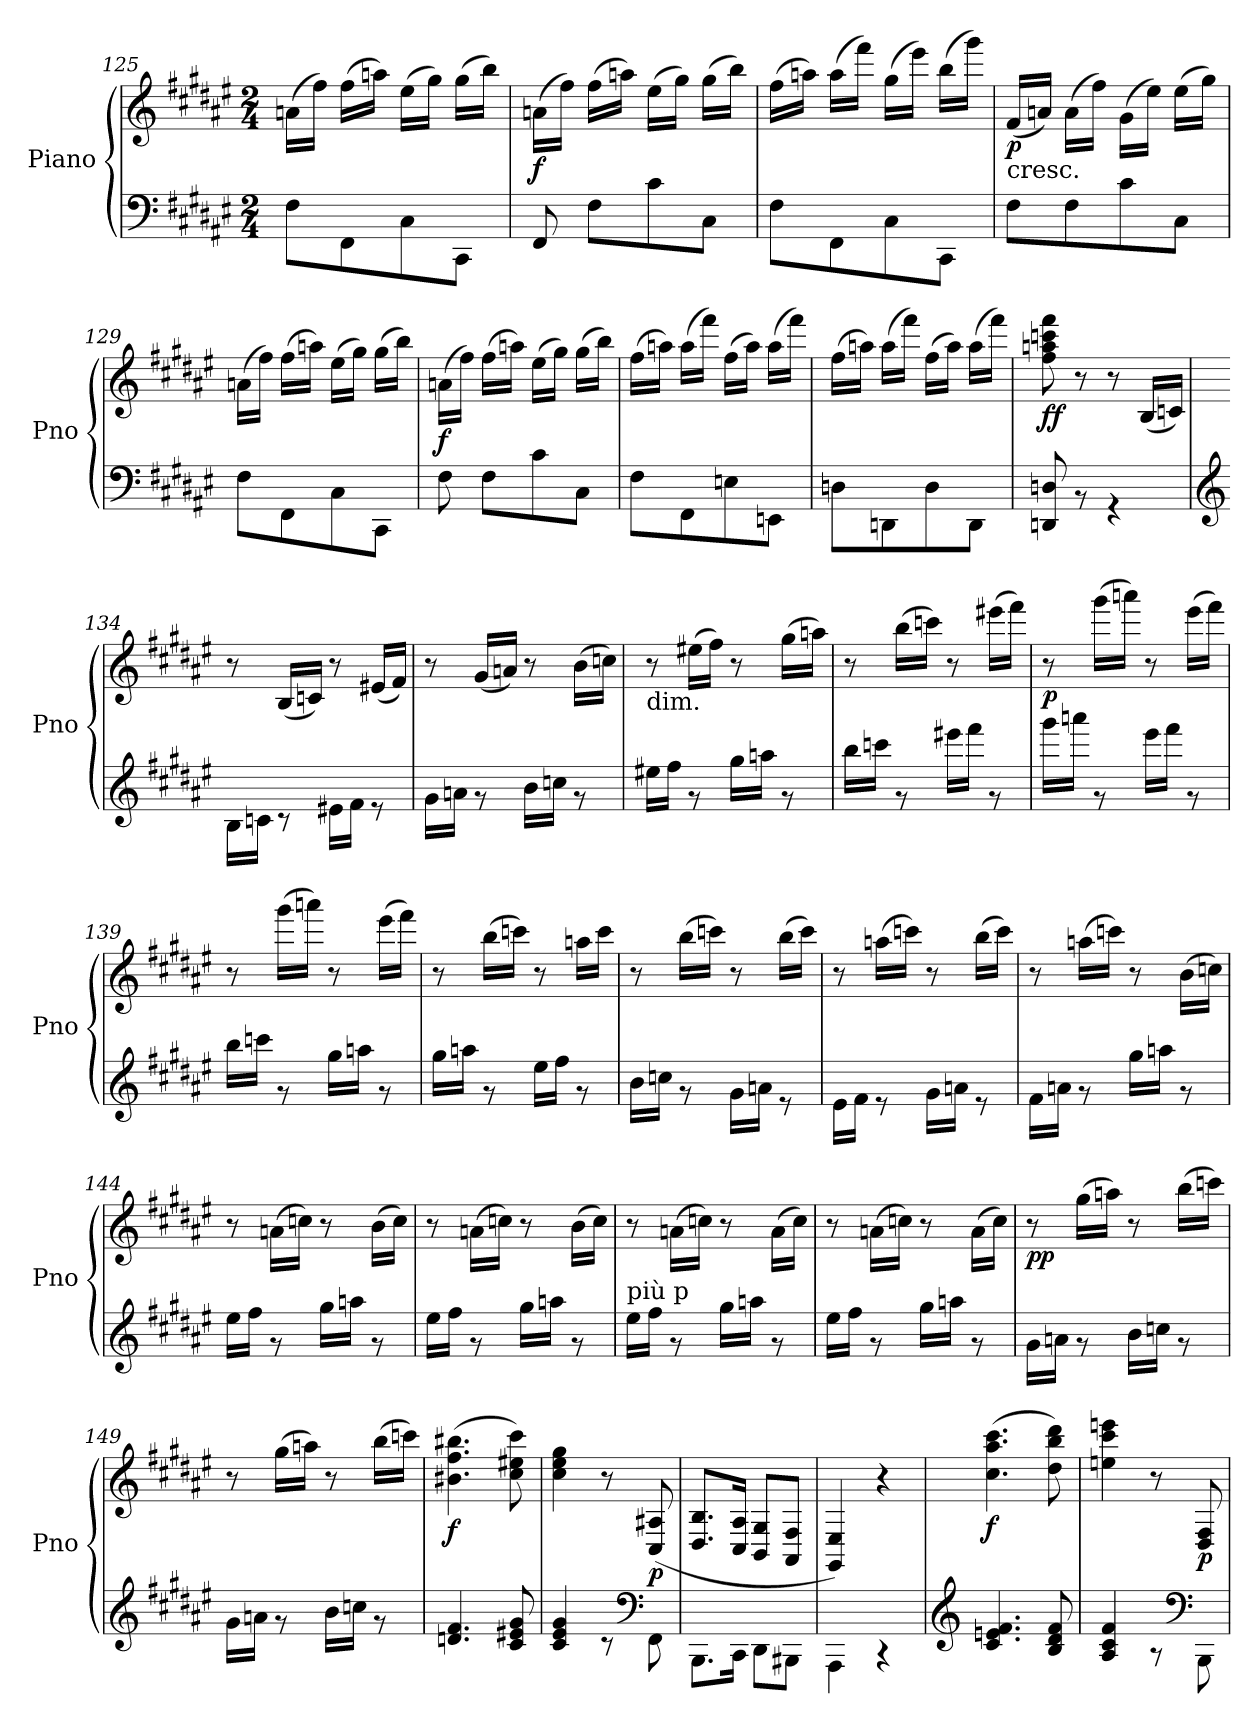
**kern	**kern	**dynam
*part1	*part1	*part1
*staff2	*staff1	*staff1/2
*I"Piano	*	*
*I'Pno	*	*
*clefF4	*clefG2	*
*k[f#c#g#d#a#e#]	*k[f#c#g#d#a#e#]	*
*F#:	*F#:	*
*M2/4	*M2/4	*
=125	=125	=125
*^	*	*
2ryy	8F#\L	(>16an\LL	.
.	.	16ff#\JJ)	.
.	8FF#\	(>16ff#\LL	.
.	.	16aan\JJ)	.
.	8C#\	(>16ee#\LL	.
.	.	16gg#\JJ)	.
.	8CC#\J	(>16gg#\LL	.
.	.	16bb\JJ)	.
=126	=126	=126	=126
!	!	!	!LO:DY:b
2ryy	8FF#/	(>16an\LL	f
.	.	16ff#\JJ)	.
.	8F#\L	(>16ff#\LL	.
.	.	16aan\JJ)	.
.	8c#\	(>16ee#\LL	.
.	.	16gg#\JJ)	.
.	8C#\J	(>16gg#\LL	.
.	.	16bb\JJ)	.
=127	=127	=127	=127
2ryy	8F#\L	(>16ff#\LL	.
.	.	16aan\JJ)	.
.	8FF#\	(>16aa\LL	.
.	.	16fff#\JJ)	.
.	8C#\	(>16gg#\LL	.
.	.	16eee#\JJ)	.
.	8CC#\J	(>16bb\LL	.
.	.	16ggg#\JJ)	.
!!LO:LB:g=z
=128	=128	=128	=128
!	!	!LO:TX:b:t=cresc.	!
!	!	!	!LO:DY:b
2ryy	8F#\L	(<16f#/LL	p
.	.	16an/JJ)	.
.	8F#\	(>16a\LL	.
.	.	16ff#\JJ)	.
.	8c#\	(>16g#\LL	.
.	.	16ee#\JJ)	.
.	8C#\J	(>16ee#\LL	.
.	.	16gg#\JJ)	.
=129	=129	=129	=129
2ryy	8F#\L	(>16an\LL	.
.	.	16ff#\JJ)	.
.	8FF#\	(>16ff#\LL	.
.	.	16aan\JJ)	.
.	8C#\	(>16ee#\LL	.
.	.	16gg#\JJ)	.
.	8CC#\J	(>16gg#\LL	.
.	.	16bb\JJ)	.
=130	=130	=130	=130
!	!	!	!LO:DY:b
2ryy	8F#\	(>16an\LL	f
.	.	16ff#\JJ)	.
.	8F#\L	(>16ff#\LL	.
.	.	16aan\JJ)	.
.	8c#\	(>16ee#\LL	.
.	.	16gg#\JJ)	.
.	8C#\J	(>16gg#\LL	.
.	.	16bb\JJ)	.
=131	=131	=131	=131
2ryy	8F#\L	(>16ff#\LL	.
.	.	16aan\JJ)	.
.	8FF#\	(>16aa\LL	.
.	.	16fff#\JJ)	.
.	8En\	(>16ff#\LL	.
.	.	16aa\JJ)	.
.	8EEn\J	(>16aa\LL	.
.	.	16fff#\JJ)	.
!!LO:LB:g=z
=132	=132	=132	=132
2ryy	8Dn\L	(>16ff#\LL	.
.	.	16aan\JJ)	.
.	8DDn\	(>16aa\LL	.
.	.	16fff#\JJ)	.
.	8D\	(>16ff#\LL	.
.	.	16aa\JJ)	.
.	8DD\J	(>16aa\LL	.
.	.	16fff#\JJ)	.
=133	=133	=133	=133
!	!	!	!LO:DY:b
2ryy	8DDn/ 8Dn/	8ff#\ 8aan\ 8cccn\ 8fff#\	ff
.	8r	8r	.
.	4r	8r	.
.	.	(<16B/LL	.
.	.	16cn/JJ)	.
=134	=134	=134	=134
*clefG2	*	*	*
2ryy	16B\LL	8r	.
.	16cn\JJ	.	.
.	8r	(<16B/LL	.
.	.	16cn/JJ)	.
.	16e#X\LL	8r	.
.	16f#\JJ	.	.
.	8r	(<16e#X/LL	.
.	.	16f#/JJ)	.
=135	=135	=135	=135
2ryy	16g#\LL	8r	.
.	16an\JJ	.	.
.	8r	(<16g#/LL	.
.	.	16an/JJ)	.
.	16b\LL	8r	.
.	16ccn\JJ	.	.
.	8r	(>16b\LL	.
.	.	16ccn\JJ)	.
!!LO:LB:g=z
=136	=136	=136	=136
!	!	!LO:TX:b:t=dim.	!
2ryy	16ee#X\LL	8r	.
.	16ff#\JJ	.	.
.	8r	(>16ee#X\LL	.
.	.	16ff#\JJ)	.
.	16gg#\LL	8r	.
.	16aan\JJ	.	.
.	8r	(>16gg#\LL	.
.	.	16aan\JJ)	.
=137	=137	=137	=137
2ryy	16bb\LL	8r	.
.	16cccn\JJ	.	.
.	8r	(>16bb\LL	.
.	.	16cccn\JJ)	.
.	16eee#X\LL	8r	.
.	16fff#\JJ	.	.
.	8r	(>16eee#X\LL	.
.	.	16fff#\JJ)	.
=138	=138	=138	=138
!	!	!	!LO:DY:b
2ryy	16ggg#\LL	8r	p
.	16aaan\JJ	.	.
.	8r	(>16ggg#\LL	.
.	.	16aaan\JJ)	.
.	16eee#\LL	8r	.
.	16fff#\JJ	.	.
.	8r	(>16eee#\LL	.
.	.	16fff#\JJ)	.
=139	=139	=139	=139
2ryy	16bb\LL	8r	.
.	16cccn\JJ	.	.
.	8r	(>16ggg#\LL	.
.	.	16aaan\JJ)	.
.	16gg#\LL	8r	.
.	16aan\JJ	.	.
.	8r	(>16eee#\LL	.
.	.	16fff#\JJ)	.
!!LO:PB:g=z
=140	=140	=140	=140
2ryy	16gg#\LL	8r	.
.	16aan\JJ	.	.
.	8r	(>16bb\LL	.
.	.	16cccn\JJ)	.
.	16ee#\LL	8r	.
.	16ff#\JJ	.	.
.	8r	16aan\LL	.
.	.	16ccc\JJ	.
=141	=141	=141	=141
2ryy	16b\LL	8r	.
.	16ccn\JJ	.	.
.	8r	(>16bb\LL	.
.	.	16cccn\JJ)	.
.	16g#\LL	8r	.
.	16an\JJ	.	.
.	8r	(>16bb\LL	.
.	.	16ccc\JJ)	.
=142	=142	=142	=142
2ryy	16e#\LL	8r	.
.	16f#\JJ	.	.
.	8r	(>16aan\LL	.
.	.	16cccn\JJ)	.
.	16g#\LL	8r	.
.	16an\JJ	.	.
.	8r	(>16bb\LL	.
.	.	16ccc\JJ)	.
=143	=143	=143	=143
2ryy	16f#\LL	8r	.
.	16an\JJ	.	.
.	8r	(>16aan\LL	.
.	.	16cccn\JJ)	.
.	16gg#\LL	8r	.
.	16aan\JJ	.	.
.	8r	(>16b\LL	.
.	.	16ccn\JJ)	.
!!LO:LB:g=z
=144	=144	=144	=144
2ryy	16ee#\LL	8r	.
.	16ff#\JJ	.	.
.	8r	(>16an\LL	.
.	.	16ccn\JJ)	.
.	16gg#\LL	8r	.
.	16aan\JJ	.	.
.	8r	(>16b\LL	.
.	.	16cc\JJ)	.
=145	=145	=145	=145
2ryy	16ee#\LL	8r	.
.	16ff#\JJ	.	.
.	8r	(>16an\LL	.
.	.	16ccn\JJ)	.
.	16gg#\LL	8r	.
.	16aan\JJ	.	.
.	8r	(>16b\LL	.
.	.	16cc\JJ)	.
=146	=146	=146	=146
!LO:TX:a:t=più p	!	!	!
2ryy	16ee#\LL	8r	.
.	16ff#\JJ	.	.
.	8r	(>16an\LL	.
.	.	16ccn\JJ)	.
.	16gg#\LL	8r	.
.	16aan\JJ	.	.
.	8r	(>16a\LL	.
.	.	16cc\JJ)	.
=147	=147	=147	=147
2ryy	16ee#\LL	8r	.
.	16ff#\JJ	.	.
.	8r	(>16an\LL	.
.	.	16ccn\JJ)	.
.	16gg#\LL	8r	.
.	16aan\JJ	.	.
.	8r	(>16a\LL	.
.	.	16cc\JJ)	.
!!LO:LB:g=z
=148	=148	=148	=148
!	!	!	!LO:DY:b
2ryy	16g#\LL	8r	pp
.	16an\JJ	.	.
.	8r	(>16gg#\LL	.
.	.	16aan\JJ)	.
.	16b\LL	8r	.
.	16ccn\JJ	.	.
.	8r	(>16bb\LL	.
.	.	16cccn\JJ)	.
=149	=149	=149	=149
2ryy	16g#\LL	8r	.
.	16an\JJ	.	.
.	8r	(>16gg#\LL	.
.	.	16aan\JJ)	.
.	16b\LL	8r	.
.	16ccn\JJ	.	.
.	8r	(>16bb\LL	.
.	.	16cccn\JJ)	.
=150	=150	=150	=150
!	!	!	!LO:DY:b
2ryy	4.dn/ 4.f#/	(>4.b#X\ 4.ff#\ 4.bb#X\	f
.	8c#/ 8e#X/ 8g#/	8cc#\ 8ee#X\ 8ccc#\)	.
=151	=151	=151	=151
2ryy	4c#/ 4e#/ 4g#/	4cc#\ 4ee#\ 4gg#\	.
.	8r	8r	.
*clefF4	*	*	*
!	!	!	!LO:DY:b
.	8FF#\	(>8C#/ 8A#X/	p
=152	=152	=152	=152
2ryy	8.BBB\L	8.D#/ 8.B/L	.
.	16CC#\Jk	16C#/ 16A#/Jk	.
.	8DD#\L	8BB/ 8G#/L	.
.	8BBB#X\J	8AA#/ 8F#/J	.
=153	=153	=153	=153
2ryy	4AAA#\	4GG#/ 4E#/)	.
.	4r	4r	.
=154	=154	=154	=154
*clefG2	*	*	*
!	!	!	!LO:DY:b
2ryy	4.c#/ 4.en/ 4.f#/	(>4.cc#\ 4.aa#\ 4.ccc#\	f
.	8B/ 8d#/ 8f#/	8dd#\ 8bb\ 8ddd#\)	.
!!LO:LB:g=z
=155	=155	=155	=155
2ryy	4A#/ 4c#/ 4f#/	4een\ 4ccc#\ 4eeen\	.
.	8r	8r	.
*clefF4	*	*	*
!	!	!	!LO:DY:b
.	8BBB\	8D#/ 8F#/	p
*v	*v	*	*
=	=	=
*-	*-	*-
